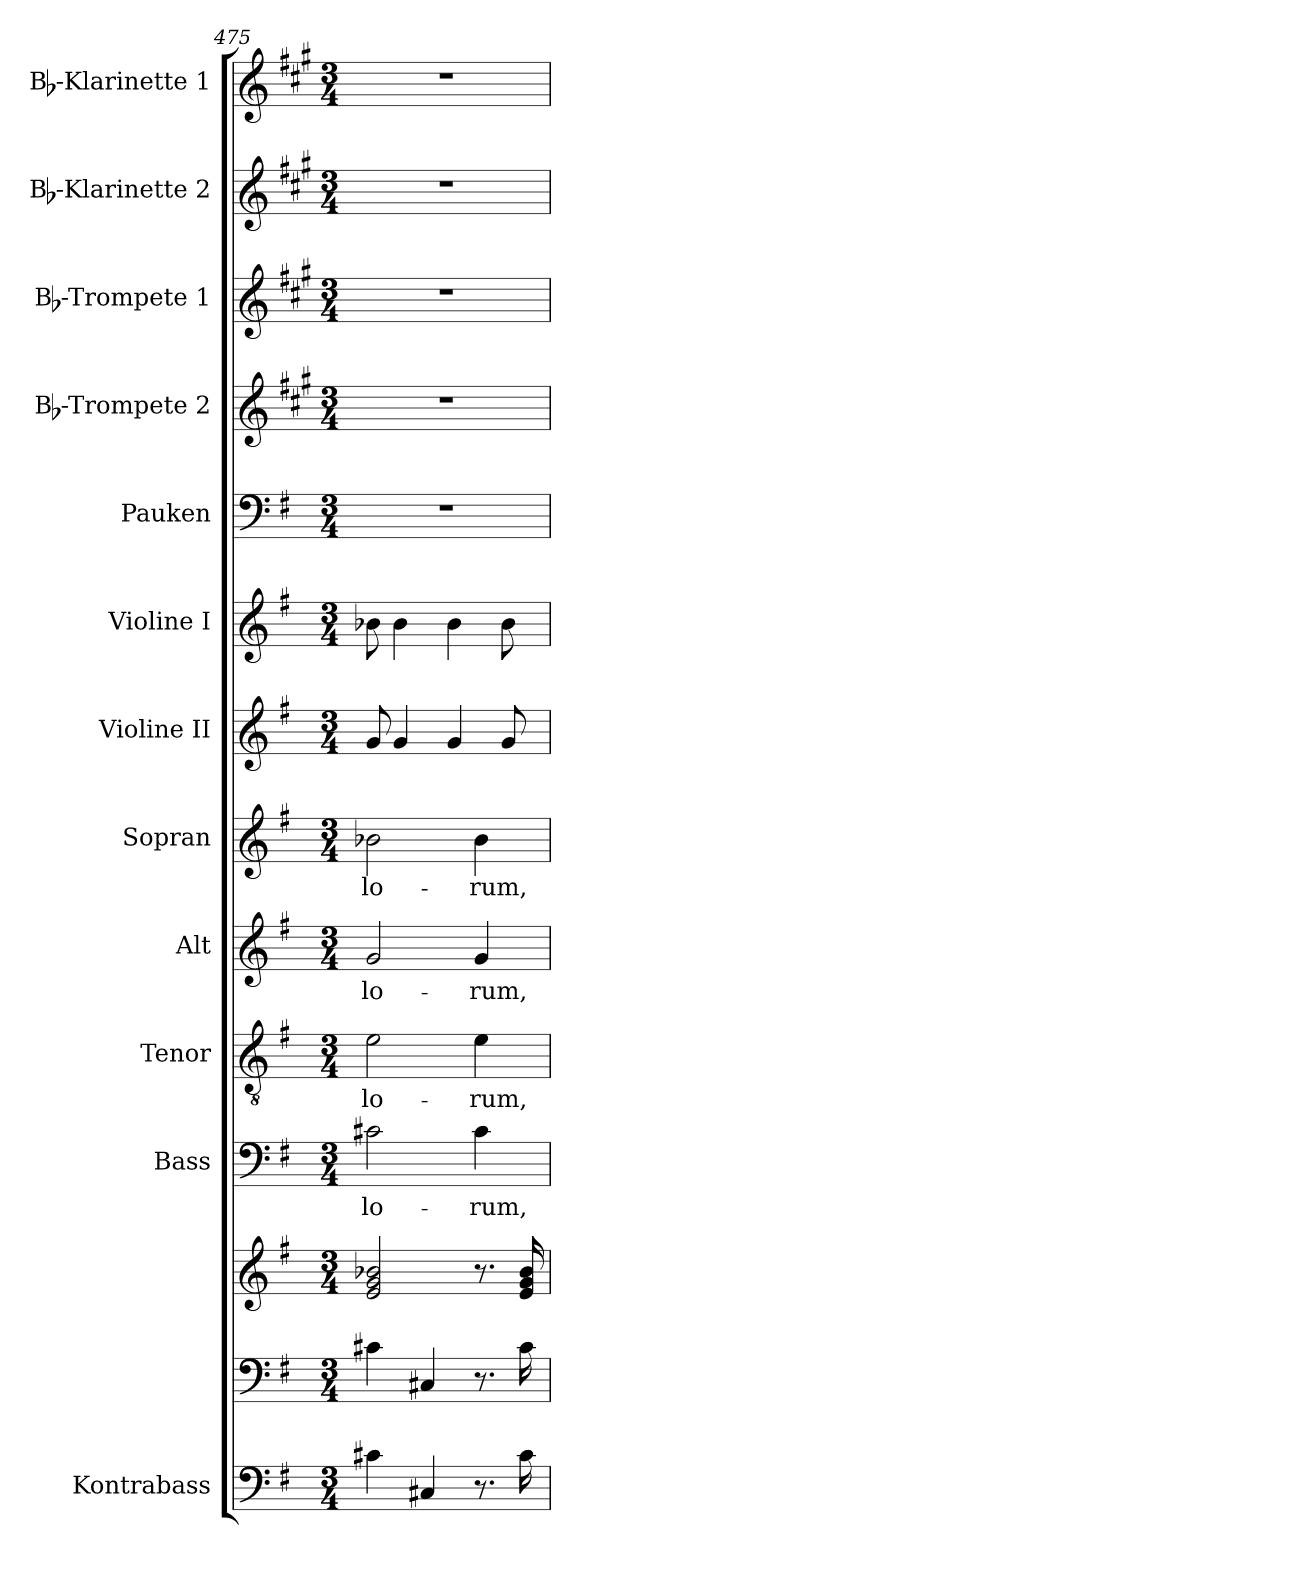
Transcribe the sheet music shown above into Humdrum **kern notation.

**kern	**kern	**kern	**kern	**text	**kern	**text	**kern	**text	**kern	**text	**kern	**kern	**kern	**kern	**kern	**kern	**kern
*part13	*part12	*part12	*part11	*part11	*part10	*part10	*part9	*part9	*part8	*part8	*part7	*part6	*part5	*part4	*part3	*part2	*part1
*staff14	*staff13	*staff12	*staff11	*staff11	*staff10	*staff10	*staff9	*staff9	*staff8	*staff8	*staff7	*staff6	*staff5	*staff4	*staff3	*staff2	*staff1
*I"Kontrabass	*	*	*I"Bass	*	*I"Tenor	*	*I"Alt	*	*I"Sopran	*	*I"Violine II	*I"Violine I	*I"Pauken	*I"Bb-Trompete 2	*I"Bb-Trompete 1	*I"Bb-Klarinette 2	*I"Bb-Klarinette 1
*I'Kb.	*	*	*I'B.	*	*I'T.	*	*I'A.	*	*I'S.	*	*I'Vl. II	*I'Vl. I	*I'Pk.	*I'Bb Trp. 2	*I'Bb Trp. 1	*I'Bb Kl. 2	*I'Bb Kl. 1
!!LO:PB:g=z
*clefF4	*clefF4	*clefG2	*clefF4	*	*clefGv2	*	*clefG2	*	*clefG2	*	*clefG2	*clefG2	*clefF4	*clefG2	*clefG2	*clefG2	*clefG2
*ITrd7c12	*	*	*	*	*	*	*	*	*	*	*	*	*	*ITrd1c2	*ITrd1c2	*ITrd1c2	*ITrd1c2
*k[f#]	*k[f#]	*k[f#]	*k[f#]	*	*k[f#]	*	*k[f#]	*	*k[f#]	*	*k[f#]	*k[f#]	*k[f#]	*k[f#]	*k[f#]	*k[f#]	*k[f#]
*G:	*G:	*G:	*G:	*	*G:	*	*G:	*	*G:	*	*G:	*G:	*G:	*G:	*G:	*G:	*G:
*M3/4	*M3/4	*M3/4	*M3/4	*	*M3/4	*	*M3/4	*	*M3/4	*	*M3/4	*M3/4	*M3/4	*M3/4	*M3/4	*M3/4	*M3/4
=475	=475	=475	=475	=475	=475	=475	=475	=475	=475	=475	=475	=475	=475	=475	=475	=475	=475
!	!	!	!	!LO:LY:b	!	!LO:LY:b	!	!LO:LY:b	!	!LO:LY:b	!	!	!	!	!	!	!
4C#X\	4c#X\	2e/ 2g/ 2b-X/	2c#X\	-lo-	2e\	-lo-	2g/	-lo-	2b-X\	-lo-	8g/	8b-X\	2.r	2.r	2.r	2.r	2.r
.	.	.	.	.	.	.	.	.	.	.	4g/	4b-\	.	.	.	.	.
4CC#X/	4C#X/	.	.	.	.	.	.	.	.	.	.	.	.	.	.	.	.
.	.	.	.	.	.	.	.	.	.	.	4g/	4b-\	.	.	.	.	.
!	!	!	!	!LO:LY:b	!	!LO:LY:b	!	!LO:LY:b	!	!LO:LY:b	!	!	!	!	!	!	!
8.r	8.r	8.r	4c#\	-rum,	4e\	-rum,	4g/	-rum,	4b-\	-rum,	.	.	.	.	.	.	.
.	.	.	.	.	.	.	.	.	.	.	8g/	8b-\	.	.	.	.	.
16C#\	16c#\	16e/ 16g/ 16b-/	.	.	.	.	.	.	.	.	.	.	.	.	.	.	.
=	=	=	=	=	=	=	=	=	=	=	=	=	=	=	=	=	=
*-	*-	*-	*-	*-	*-	*-	*-	*-	*-	*-	*-	*-	*-	*-	*-	*-	*-
